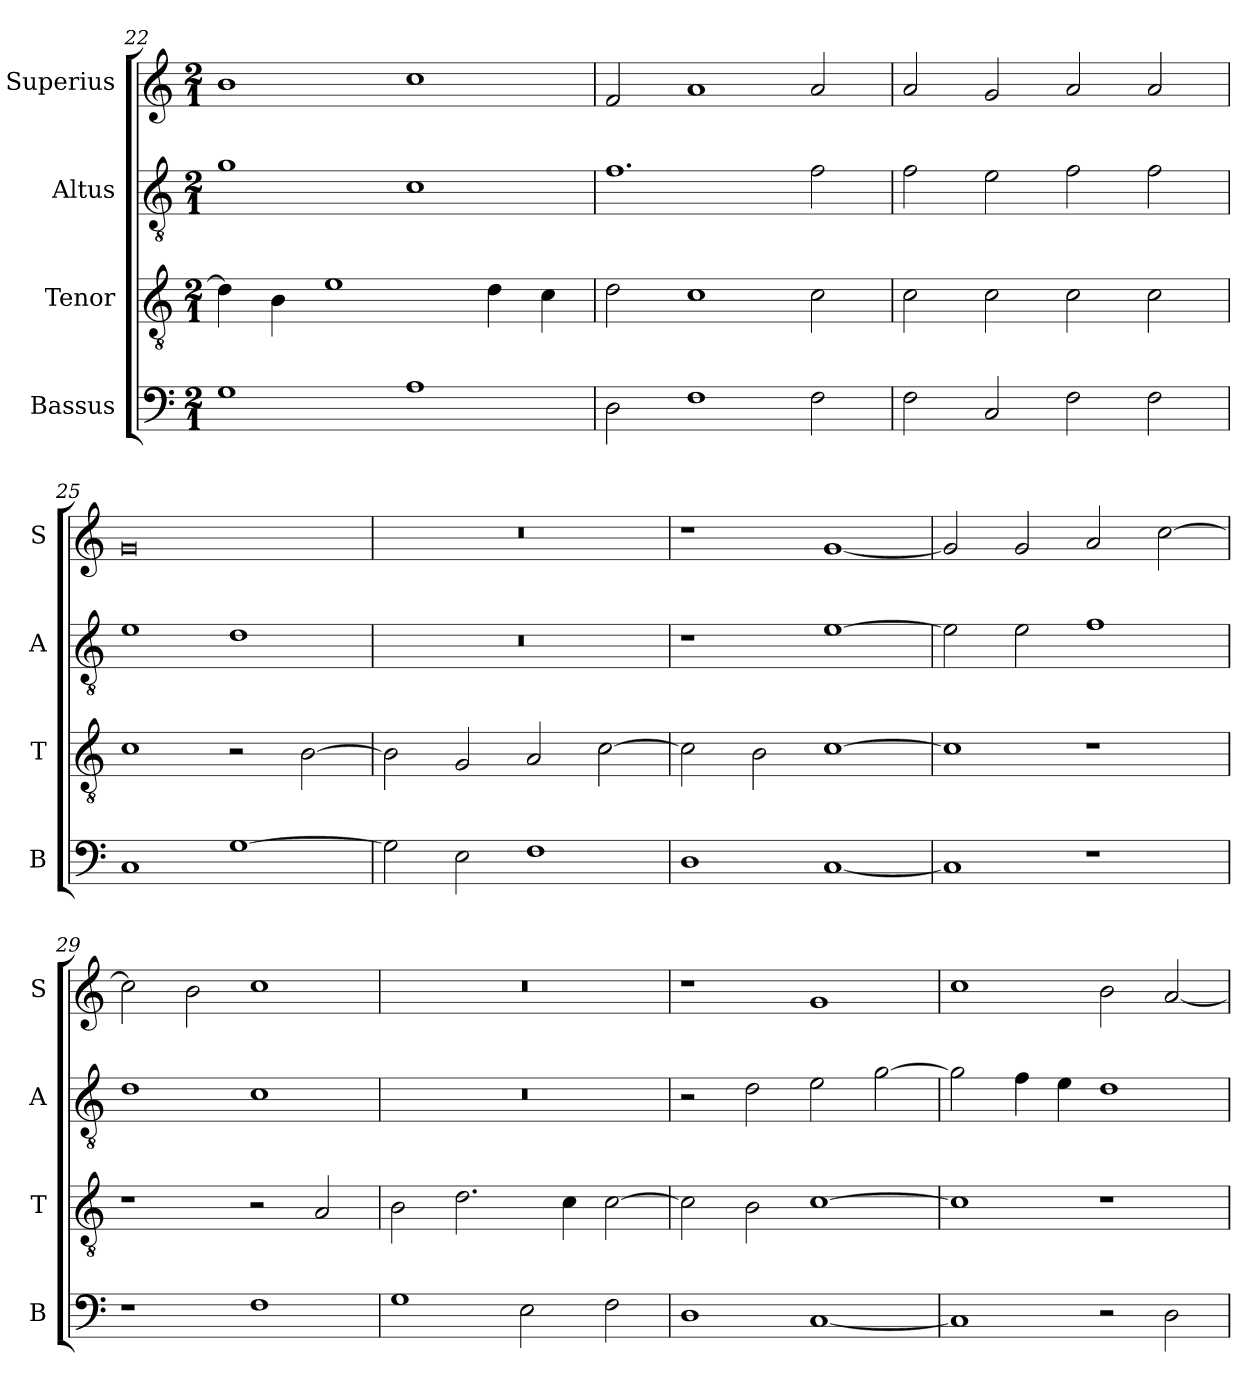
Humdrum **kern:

**kern	**kern	**kern	**kern
*part4	*part3	*part2	*part1
*staff4	*staff3	*staff2	*staff1
*I"Bassus	*I"Tenor	*I"Altus	*I"Superius
*I'B	*I'T	*I'A	*I'S
*clefF4	*clefGv2	*clefGv2	*clefG2
*k[]	*k[]	*k[]	*k[]
*C:	*C:	*C:	*C:
*M2/1	*M2/1	*M2/1	*M2/1
=22	=22	=22	=22
1G	4d]	1g	1b
.	4B	.	.
.	1e	.	.
1A	.	1c	1cc
.	4d	.	.
.	4c	.	.
=23	=23	=23	=23
2D	2d	1.f	2f
1F	1c	.	1a
2F	2c	2f	2a
=24	=24	=24	=24
2F	2c	2f	2a
2C	2c	2e	2g
2F	2c	2f	2a
2F	2c	2f	2a
=25	=25	=25	=25
1C	1c	1e	0g
[1G	2r	1d	.
.	[2B	.	.
=26	=26	=26	=26
2G]	2B]	0r	0r
2E	2G	.	.
1F	2A	.	.
.	[2c	.	.
=27	=27	=27	=27
1D	2c]	1r	1r
.	2B	.	.
[1C	[1c	[1e	[1g
=28	=28	=28	=28
1C]	1c]	2e]	2g]
.	.	2e	2g
1r	1r	1f	2a
.	.	.	[2cc
=29	=29	=29	=29
1r	1r	1d	2cc]
.	.	.	2b
1F	2r	1c	1cc
.	2A	.	.
=30	=30	=30	=30
1G	2B	0r	0r
.	2.d	.	.
2E	.	.	.
.	4c	.	.
2F	[2c	.	.
=31	=31	=31	=31
1D	2c]	2r	1r
.	2B	2d	.
[1C	[1c	2e	1g
.	.	[2g	.
=32	=32	=32	=32
1C]	1c]	2g]	1cc
.	.	4f	.
.	.	4e	.
2r	1r	1d	2b
2D	.	.	[2a
=	=	=	=
*-	*-	*-	*-
